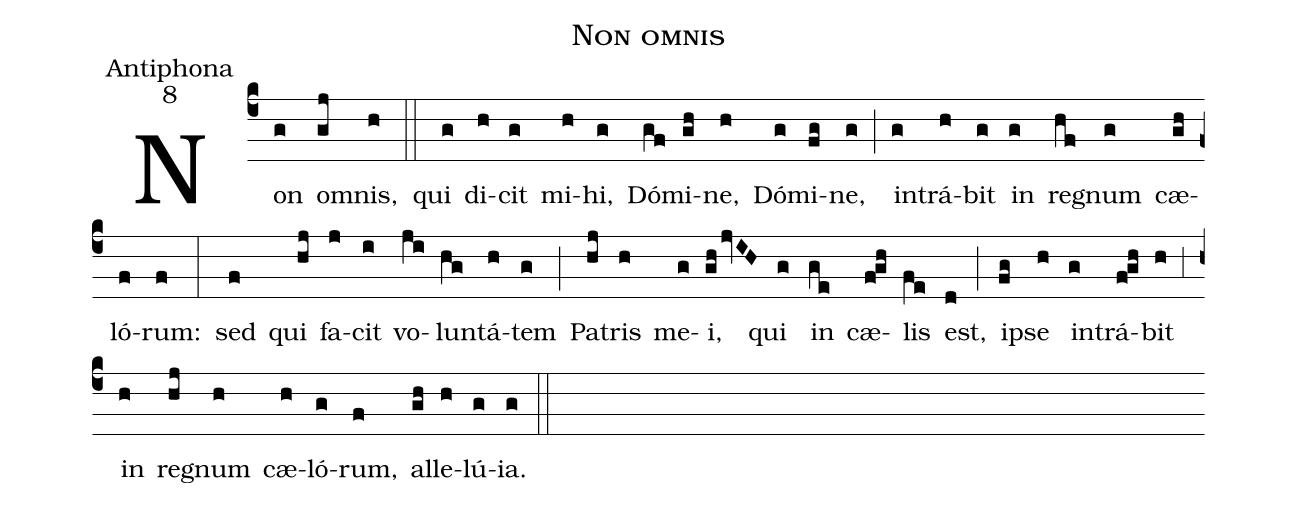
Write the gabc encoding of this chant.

name:Non omnis;
office-part:Antiphona;
mode:8;
%%
(c4) Non(g) o(gj)mnis,(h) (::)
qui(g) di(h)cit(g) mi(h)hi,(g) Dó(gf)mi(gh)ne,(h) Dó(g)mi(fg)ne,(g) (;) in(g)trá(h)bit(g) in(g) re(hf)gnum(g) cæ(gh)ló(f)rum:(f) (:)
sed(f) qui(hj) fa(j)cit(i) vo(ji)lun(hg)tá(h)tem(g) (;) Pa(hj)tris(h) me(g)i,(gh/jvIH) qui(g) in(ge) cæ(f!gh)lis(fe) est,(d) (;) i(fg)pse(h) in(g)trá(f!gh)bit(h) (,3) in(h) re(hj)gnum(h) cæ(h)ló(g)rum,(f) al(gh)le(h)lú(g)ia.(g) (::)
